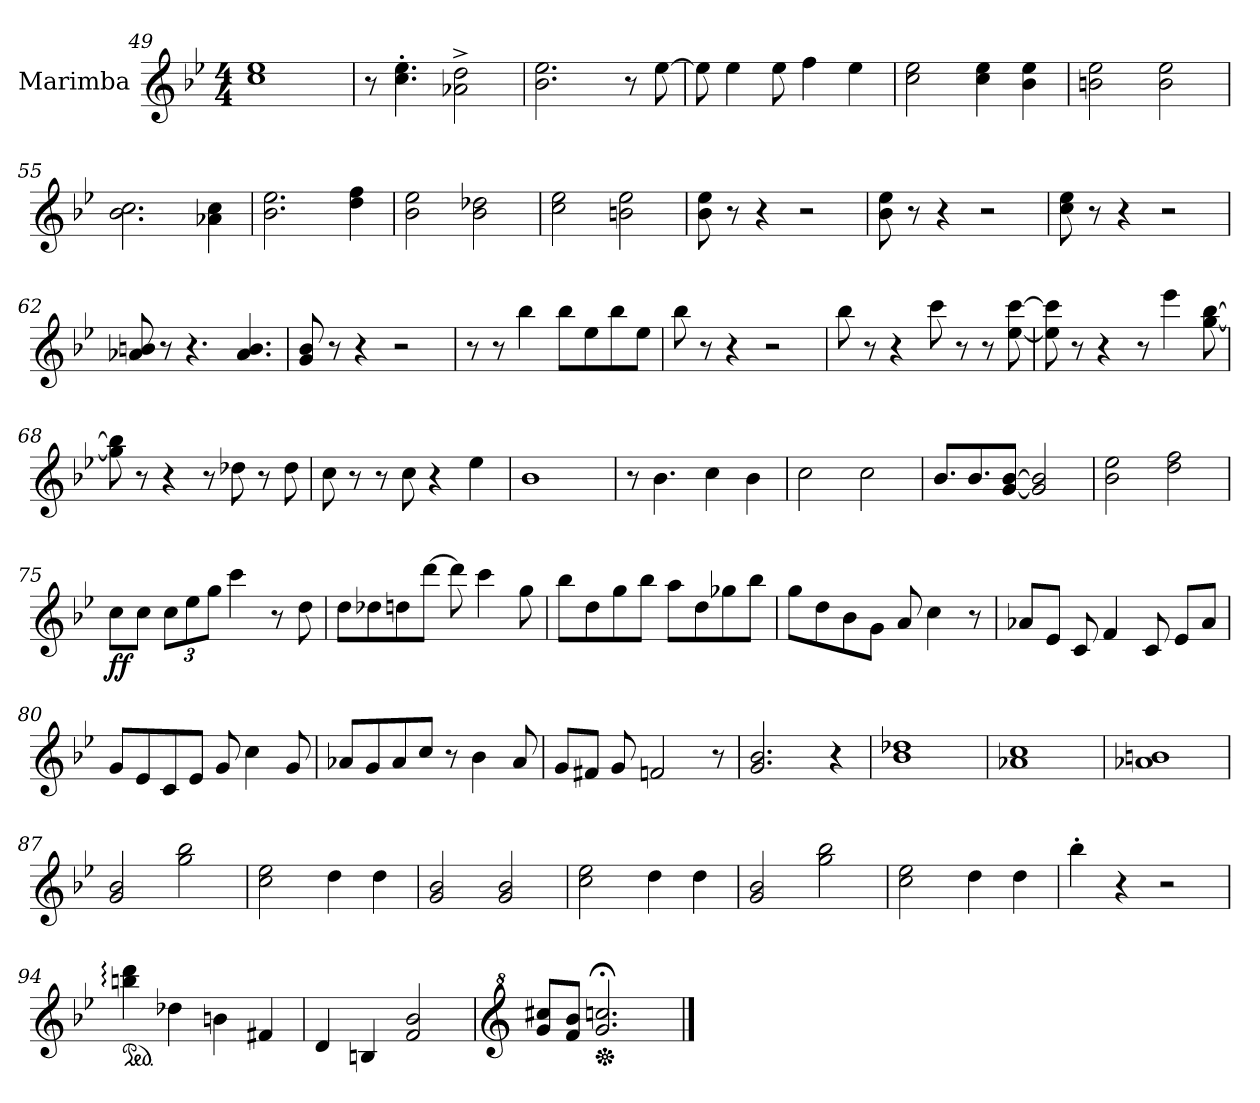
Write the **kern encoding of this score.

**kern	**dynam
*part1	*part1
*staff1	*staff1
*I"Marimba	*
*I'Mrm.	*
*clefG2	*
*k[b-e-]	*
*M4/4	*
=49	=49
1cc 1ee-	.
=50	=50
8r	.
4.cc\' 4.ee-\'	.
2a-X\^ 2dd\^	.
=51	=51
2.b-\ 2.ee-\	.
8r	.
[8ee-\	.
=52	=52
8ee-\]	.
4ee-\	.
8ee-\	.
4ff\	.
4ee-\	.
=53	=53
2cc\ 2ee-\	.
4cc\ 4ee-\	.
4b-\ 4ee-\	.
=54	=54
2bn\ 2ee-\	.
2b\ 2ee-\	.
=55	=55
2.b-\ 2.cc\	.
4a-X\ 4cc\	.
=56	=56
2.b-\ 2.ee-\	.
4dd\ 4ff\	.
!!LO:LB:g=z
=57	=57
2b-\ 2ee-\	.
2b-\ 2dd-X\	.
=58	=58
2cc\ 2ee-\	.
2bn\ 2ee-\	.
=59	=59
8b-\ 8ee-\	.
8r	.
4r	.
2r	.
=60	=60
8b-\ 8ee-\	.
8r	.
4r	.
2r	.
=61	=61
8cc\ 8ee-\	.
8r	.
4r	.
2r	.
=62	=62
8a-X/ 8bn/	.
8r	.
4.r	.
4.a-/ 4.b/	.
=63	=63
8g/ 8b-/	.
8r	.
4r	.
2r	.
=64	=64
8r	.
8r	.
4bb-\	.
8bb-\L	.
8ee-\	.
8bb-\	.
8ee-\J	.
=65	=65
8bb-\	.
8r	.
4r	.
2r	.
!!LO:LB:g=z
=66	=66
8bb-\	.
8r	.
4r	.
8ccc\	.
8r	.
8r	.
[8ee-\ [8ccc\	.
=67	=67
8ee-\] 8ccc\]	.
8r	.
4r	.
8r	.
4eee-\	.
[8gg\ [8bb-\	.
=68	=68
8gg\] 8bb-\]	.
8r	.
4r	.
8r	.
8dd-X\	.
8r	.
8dd-\	.
=69	=69
8cc\	.
8r	.
8r	.
8cc\	.
4r	.
4ee-\	.
=70	=70
1b-	.
=71	=71
8r	.
4.b-\	.
4cc\	.
4b-\	.
=72	=72
2cc\	.
2cc\	.
=73	=73
8.b-/L	.
8.b-/	.
[8g/ [8b-/J	.
2g/] 2b-/]	.
=74	=74
2b-\ 2ee-\	.
2dd\ 2ff\	.
!!LO:LB:g=z
=75	=75
!	!LO:DY:b
8cc\L	ff
8cc\J	.
*Xbrackettup	*
12cc\L	.
12ee-\	.
12gg\J	.
4ccc\	.
8r	.
8dd\	.
=76	=76
8dd\L	.
8dd-X\	.
8ddn\	.
[8ddd\J	.
8ddd\]	.
4ccc\	.
8gg\	.
=77	=77
8bb-\L	.
8dd\	.
8gg\	.
8bb-\J	.
8aa\L	.
8dd\	.
8gg-X\	.
8bb-\J	.
=78	=78
8gg\L	.
8dd\	.
8b-\	.
8g\J	.
8a/	.
4cc\	.
8r	.
=79	=79
8a-X/L	.
8e-/J	.
8c/	.
4f/	.
8c/	.
8e-/L	.
8a-/J	.
=80	=80
8g/L	.
8e-/	.
8c/	.
8e-/J	.
8g/	.
4cc\	.
8g/	.
!!LO:LB:g=z
=81	=81
8a-X/L	.
8g/	.
8a-/	.
8cc/J	.
8r	.
4b-\	.
8a-/	.
=82	=82
8g/L	.
8f#X/J	.
8g/	.
2fn/	.
8r	.
=83	=83
2.g/ 2.b-/	.
4r	.
=84	=84
1b- 1dd-X	.
=85	=85
1a-X 1cc	.
=86	=86
1a-X 1bn	.
=87	=87
2g/ 2b-/	.
2gg\ 2bb-\	.
=88	=88
2cc\ 2ee-\	.
4dd\	.
4dd\	.
=89	=89
2g/ 2b-/	.
2g/ 2b-/	.
=90	=90
2cc\ 2ee-\	.
4dd\	.
4dd\	.
=91	=91
2g/ 2b-/	.
2gg\ 2bb-\	.
=92	=92
2cc\ 2ee-\	.
4dd\	.
4dd\	.
!!LO:LB:g=z
=93	=93
4bb-'\	.
4r	.
2r	.
=94	=94
*ped	*
*MM205	*
4bbn\: 4ddd\:	.
4dd-X\	.
4bn\	.
4f#X/	.
=95	=95
4d/	.
4Bn/	.
2f/ 2b-/	.
=96	=96
*clefG^2	*
8gg/ 8ccc#X/L	.
8ff/ 8bb-/J	.
*Xped	*
2.gg/;< 2.cccn/;<	.
==	==
*-	*-
